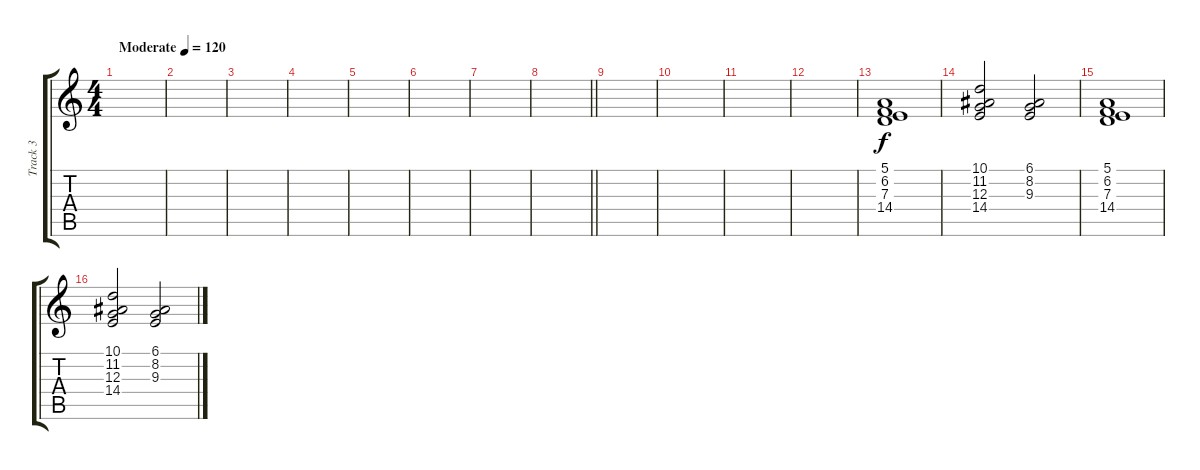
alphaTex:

\track ("Track 3" "Track 3") {instrument synthstrings1}
\staff {score tabs}
\tuning (E4 B3 G3 D3 A2 D2) {hide}
\ts (4 4)
\section ("" "")
\tempo (120 "Moderate")
\clef g2
\ks c
|
|
|
|
|
|
|
\barLineRight lightlight
|
\section ("" "")
|
|
|
|
(5.1 6.2 7.3 14.4).1 |
(10.1 11.2 12.3 14.4).2 (6.1 8.2 9.3).2 |
(5.1 6.2 7.3 14.4).1 |
(10.1 11.2 12.3 14.4).2 (6.1 8.2 9.3).2
